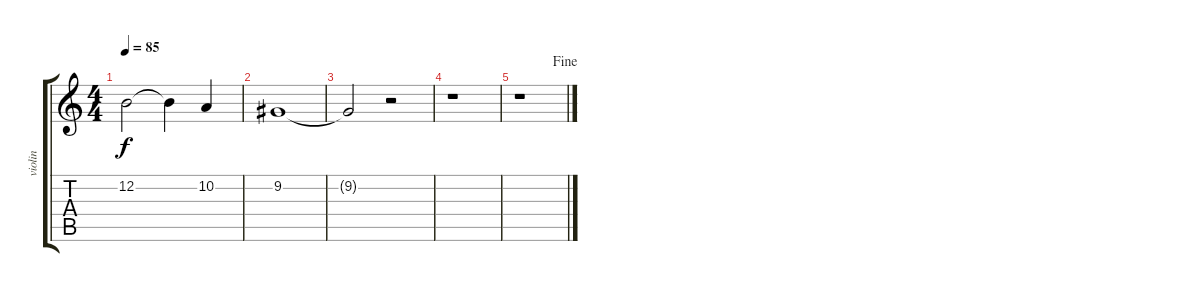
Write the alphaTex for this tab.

\track ("violin" "violin") {instrument violin}
\staff {score tabs}
\tuning (E4 B3 G3 D3 A2 E2) {hide}
\ts (4 4)
\tempo 85
\clef g2
\ks c
12.2.2{dy f} 12.2{t}.4 10.2.4 |
9.2.1 |
9.2{t}.2 r.2 |
r.1 |
\jump fine
r.1
